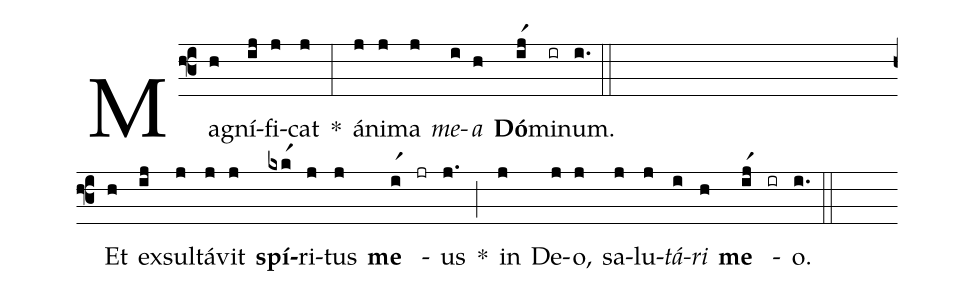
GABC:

%%
(f3)
Ma(h)gní(ij)fi(j)cat(j) *(:)
á(j)ni(j)ma(j) <i>me</i>(i)<i>a</i>(h) <b>Dó</b>(ijr1)mi(ir)num.(i.) (::Z)

Et(h) ex(ij)sul(j)tá(j)vit(j) <b>spí</b>(kxkr1)ri(j)tus(j) <b>me</b>(ir1) -(jr) us(j.) *(;)
in(j) De(j)o,(j) sa(j)lu(j)<i>tá</i>(i)<i>ri</i>(h) <b>me</b>(ijr1) -(ir) o.(i.) (::)
